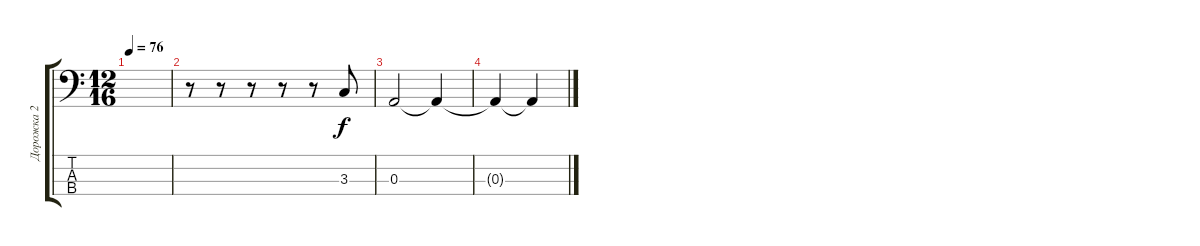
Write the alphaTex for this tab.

\track ("Дорожка 2" "Дорожка 2") {instrument electricbasspick}
\staff {score tabs}
\tuning (G2 D2 A1 E1) {hide}
\ts (12 16)
\tempo 76
\clef f4
\ks c
|
r.8 r.8 r.8 r.8 r.8 3.3.8 |
0.3.2 0.3{t}.4 |
0.3{t}.4 0.3{t}.4
